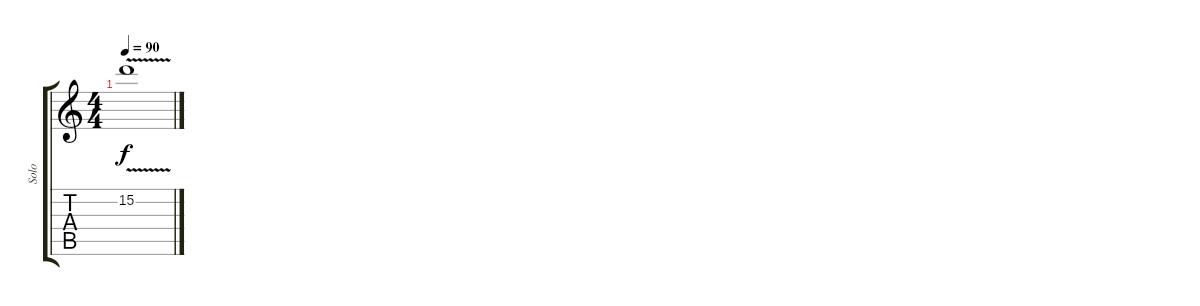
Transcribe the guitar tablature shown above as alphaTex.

\track ("Solo" "Solo") {instrument distortionguitar}
\staff {score tabs}
\tuning (E4 B3 G3 D3 A2 D2) {hide}
\ts (4 4)
\tempo 90
\clef g2
\ks c
15.2{v}.1{dy f}
